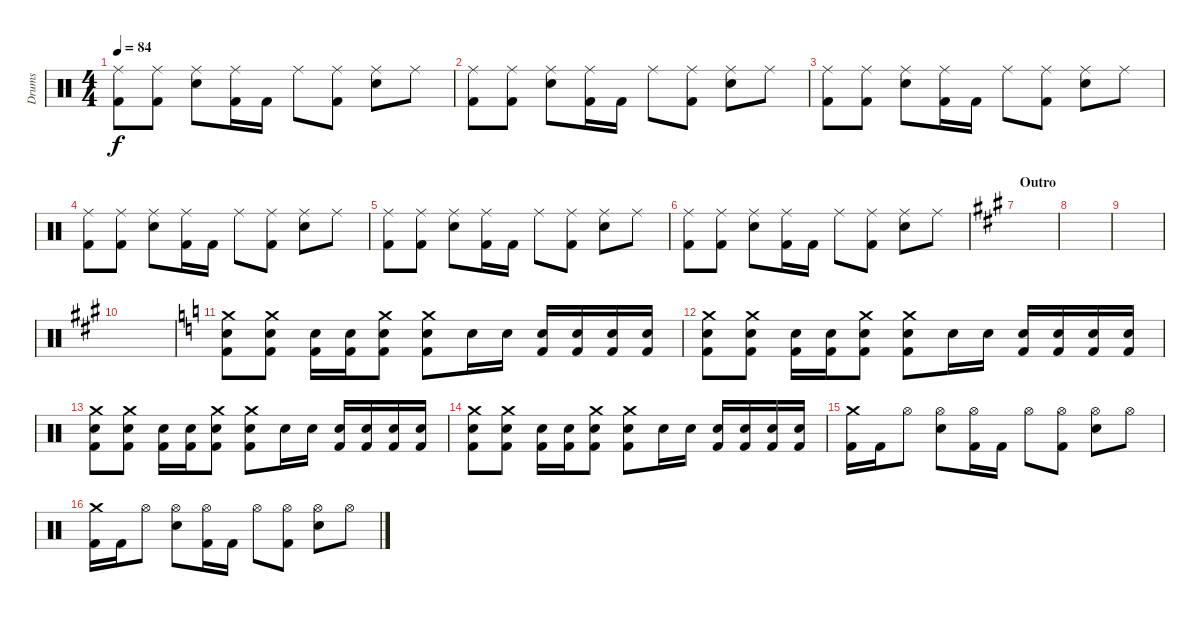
\track ("Drums" "Drums") {instrument percussion}
\staff {score}
\articulation defaults
\ts (4 4)
\tempo 84
\clef neutral
\ks c
("Ride (middle)" "Kick (hit) 2").8{dy f} ("Ride (middle)" "Kick (hit) 2").8 ("Ride (middle)" "Electric Snare (hit)").8 ("Ride (middle)" "Kick (hit) 2").16 "Kick (hit) 2".16 "Ride (middle)".8 ("Ride (middle)" "Kick (hit) 2").8 ("Ride (middle)" "Electric Snare (hit)").8 "Ride (middle)".8 |
("Ride (middle)" "Kick (hit) 2").8 ("Ride (middle)" "Kick (hit) 2").8 ("Ride (middle)" "Electric Snare (hit)").8 ("Ride (middle)" "Kick (hit) 2").16 "Kick (hit) 2".16 "Ride (middle)".8 ("Ride (middle)" "Kick (hit) 2").8 ("Ride (middle)" "Electric Snare (hit)").8 "Ride (middle)".8 |
("Ride (middle)" "Kick (hit) 2").8 ("Ride (middle)" "Kick (hit) 2").8 ("Ride (middle)" "Electric Snare (hit)").8 ("Ride (middle)" "Kick (hit) 2").16 "Kick (hit) 2".16 "Ride (middle)".8 ("Ride (middle)" "Kick (hit) 2").8 ("Ride (middle)" "Electric Snare (hit)").8 "Ride (middle)".8 |
("Ride (middle)" "Kick (hit) 2").8 ("Ride (middle)" "Kick (hit) 2").8 ("Ride (middle)" "Electric Snare (hit)").8 ("Ride (middle)" "Kick (hit) 2").16 "Kick (hit) 2".16 "Ride (middle)".8 ("Ride (middle)" "Kick (hit) 2").8 ("Ride (middle)" "Electric Snare (hit)").8 "Ride (middle)".8 |
("Ride (middle)" "Kick (hit) 2").8 ("Ride (middle)" "Kick (hit) 2").8 ("Ride (middle)" "Electric Snare (hit)").8 ("Ride (middle)" "Kick (hit) 2").16 "Kick (hit) 2".16 "Ride (middle)".8 ("Ride (middle)" "Kick (hit) 2").8 ("Ride (middle)" "Electric Snare (hit)").8 "Ride (middle)".8 |
("Ride (middle)" "Kick (hit) 2").8 ("Ride (middle)" "Kick (hit) 2").8 ("Ride (middle)" "Electric Snare (hit)").8 ("Ride (middle)" "Kick (hit) 2").16 "Kick (hit) 2".16 "Ride (middle)".8 ("Ride (middle)" "Kick (hit) 2").8 ("Ride (middle)" "Electric Snare (hit)").8 "Ride (middle)".8 |
\section ("" "Outro")
\ks a
|
|
|
|
\ks c
("Crash medium (hit)" "Electric Snare (hit)" "Kick (hit) 2").8 ("Crash medium (hit)" "Electric Snare (hit)" "Kick (hit) 2").8 ("Electric Snare (hit)" "Kick (hit) 2").16 ("Electric Snare (hit)" "Kick (hit) 2").16 ("Crash medium (hit)" "Electric Snare (hit)" "Kick (hit) 2").8 ("Crash medium (hit)" "Electric Snare (hit)" "Kick (hit) 2").8 "Electric Snare (hit)".16 "Electric Snare (hit)".16 ("Electric Snare (hit)" "Kick (hit) 2").16 ("Electric Snare (hit)" "Kick (hit) 2").16 ("Electric Snare (hit)" "Kick (hit) 2").16 ("Electric Snare (hit)" "Kick (hit) 2").16 |
("Crash medium (hit)" "Electric Snare (hit)" "Kick (hit) 2").8 ("Crash medium (hit)" "Electric Snare (hit)" "Kick (hit) 2").8 ("Electric Snare (hit)" "Kick (hit) 2").16 ("Electric Snare (hit)" "Kick (hit) 2").16 ("Crash medium (hit)" "Electric Snare (hit)" "Kick (hit) 2").8 ("Crash medium (hit)" "Electric Snare (hit)" "Kick (hit) 2").8 "Electric Snare (hit)".16 "Electric Snare (hit)".16 ("Electric Snare (hit)" "Kick (hit) 2").16 ("Electric Snare (hit)" "Kick (hit) 2").16 ("Electric Snare (hit)" "Kick (hit) 2").16 ("Electric Snare (hit)" "Kick (hit) 2").16 |
("Crash medium (hit)" "Electric Snare (hit)" "Kick (hit) 2").8 ("Crash medium (hit)" "Electric Snare (hit)" "Kick (hit) 2").8 ("Electric Snare (hit)" "Kick (hit) 2").16 ("Electric Snare (hit)" "Kick (hit) 2").16 ("Crash medium (hit)" "Electric Snare (hit)" "Kick (hit) 2").8 ("Crash medium (hit)" "Electric Snare (hit)" "Kick (hit) 2").8 "Electric Snare (hit)".16 "Electric Snare (hit)".16 ("Electric Snare (hit)" "Kick (hit) 2").16 ("Electric Snare (hit)" "Kick (hit) 2").16 ("Electric Snare (hit)" "Kick (hit) 2").16 ("Electric Snare (hit)" "Kick (hit) 2").16 |
("Crash medium (hit)" "Electric Snare (hit)" "Kick (hit) 2").8 ("Crash medium (hit)" "Electric Snare (hit)" "Kick (hit) 2").8 ("Electric Snare (hit)" "Kick (hit) 2").16 ("Electric Snare (hit)" "Kick (hit) 2").16 ("Crash medium (hit)" "Electric Snare (hit)" "Kick (hit) 2").8 ("Crash medium (hit)" "Electric Snare (hit)" "Kick (hit) 2").8 "Electric Snare (hit)".16 "Electric Snare (hit)".16 ("Electric Snare (hit)" "Kick (hit) 2").16 ("Electric Snare (hit)" "Kick (hit) 2").16 ("Electric Snare (hit)" "Kick (hit) 2").16 ("Electric Snare (hit)" "Kick (hit) 2").16 |
("Crash medium (hit)" "Kick (hit) 2").16 "Kick (hit) 2".16 "Hi-Hat (open)".8 ("Hi-Hat (open)" "Electric Snare (hit)").8 ("Hi-Hat (open)" "Kick (hit) 2").16 "Kick (hit) 2".16 "Hi-Hat (open)".8 ("Hi-Hat (open)" "Kick (hit) 2").8 ("Hi-Hat (open)" "Electric Snare (hit)").8 "Hi-Hat (open)".8 |
("Crash medium (hit)" "Kick (hit) 2").16 "Kick (hit) 2".16 "Hi-Hat (open)".8 ("Hi-Hat (open)" "Electric Snare (hit)").8 ("Hi-Hat (open)" "Kick (hit) 2").16 "Kick (hit) 2".16 "Hi-Hat (open)".8 ("Hi-Hat (open)" "Kick (hit) 2").8 ("Hi-Hat (open)" "Electric Snare (hit)").8 "Hi-Hat (open)".8
